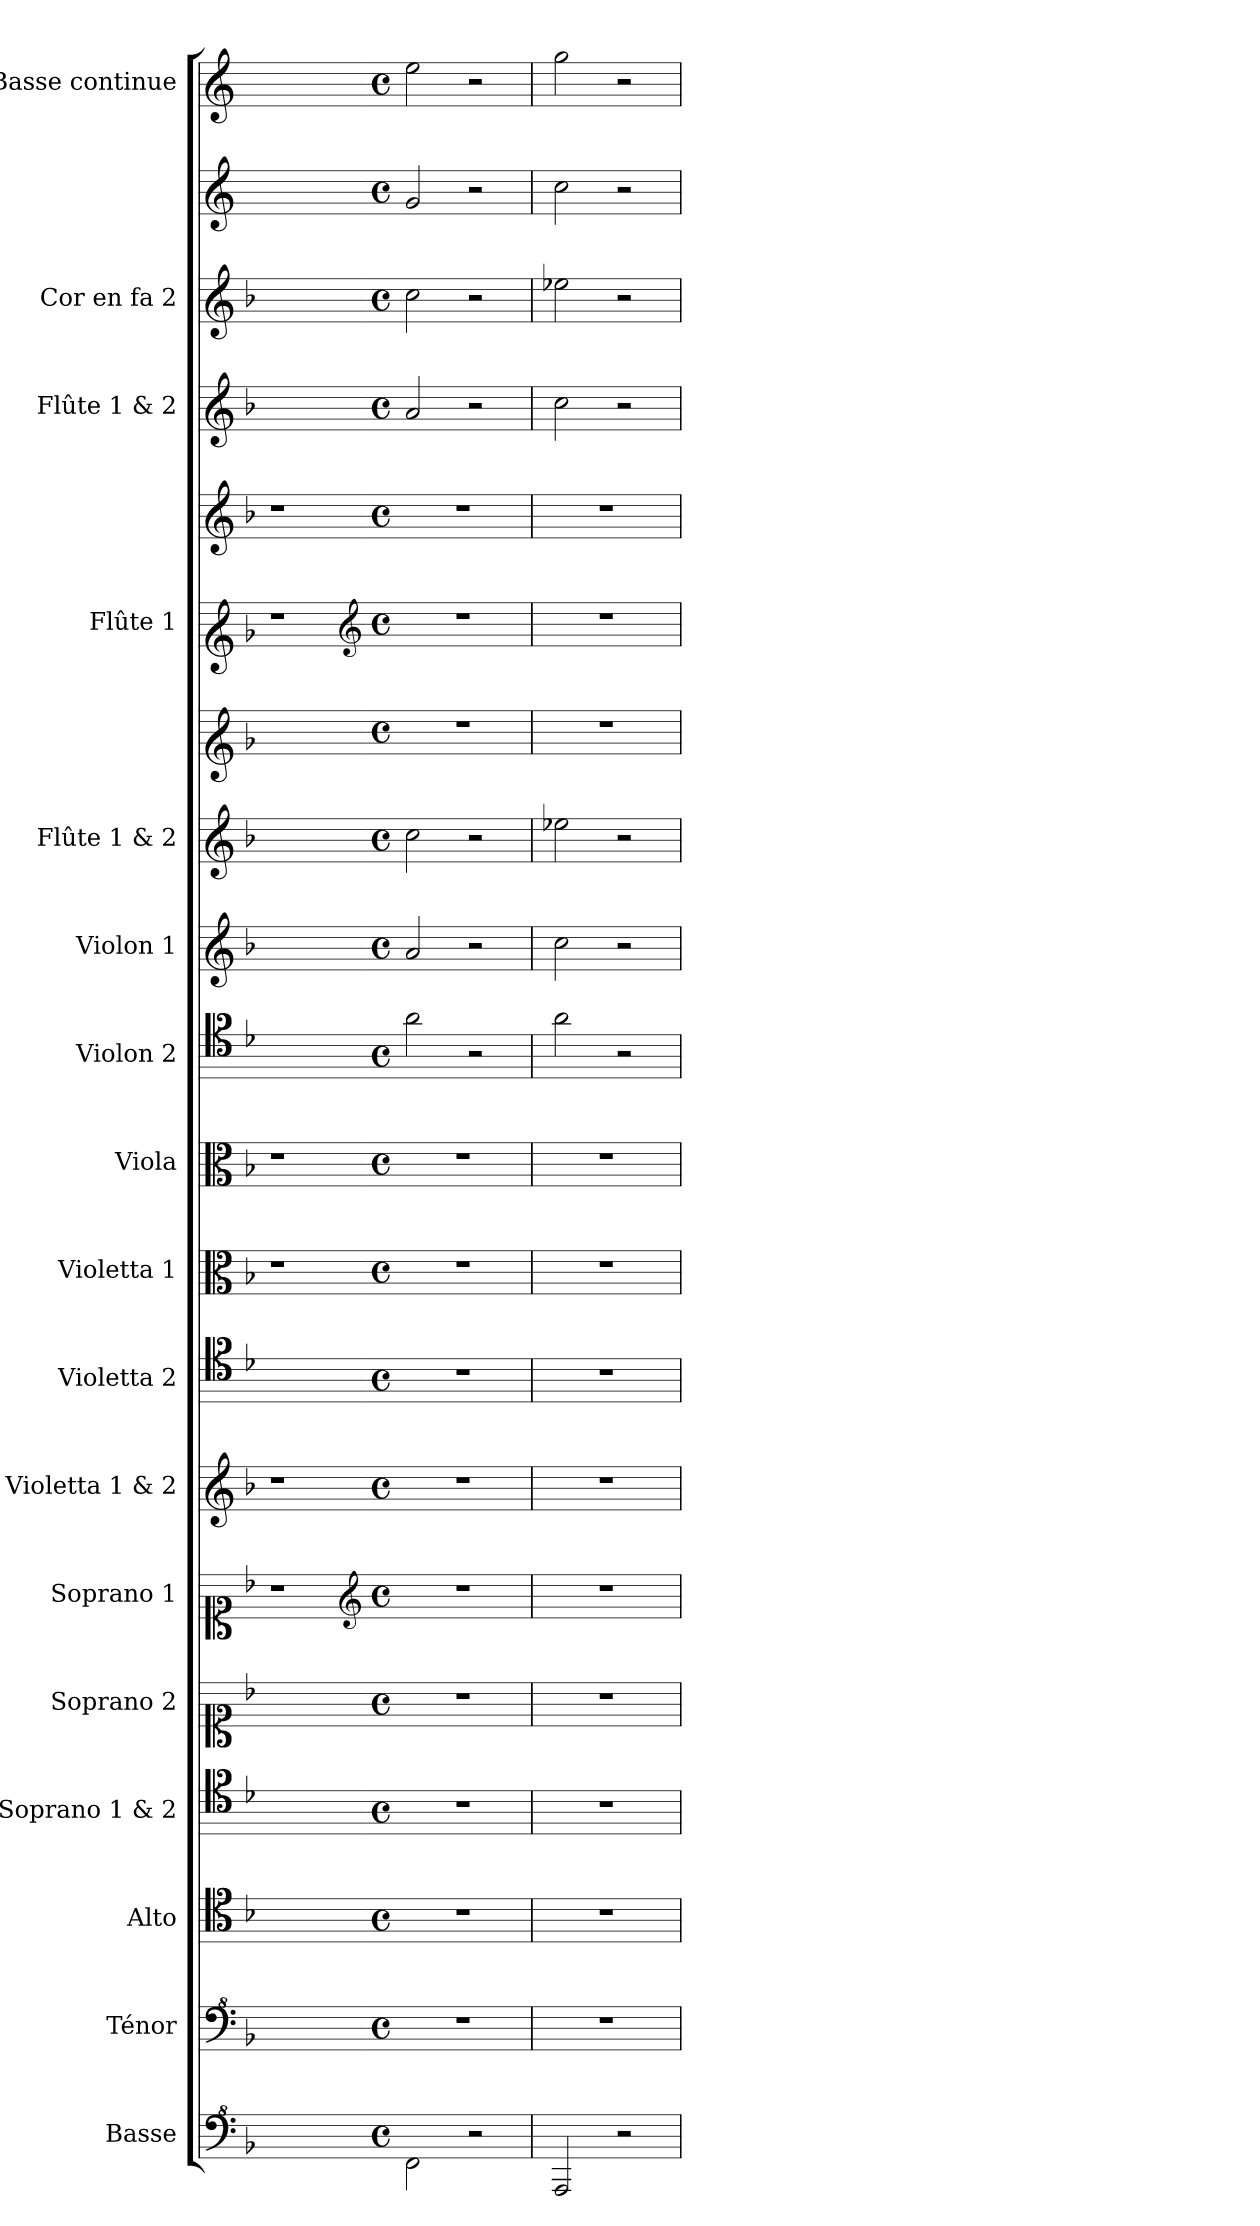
**kern	**kern	**kern	**kern	**kern	**kern	**kern	**kern	**kern	**kern	**kern	**kern	**kern	**kern	**kern	**kern	**kern	**kern	**kern	**kern
*part17	*part16	*part15	*part14	*part13	*part12	*part11	*part10	*part9	*part8	*part7	*part6	*part5	*part5	*part4	*part4	*part3	*part2	*part2	*part1
*staff20	*staff19	*staff18	*staff17	*staff16	*staff15	*staff14	*staff13	*staff12	*staff11	*staff10	*staff9	*staff8	*staff7	*staff6	*staff5	*staff4	*staff3	*staff2	*staff1
*I"Basse	*I"Ténor	*I"Alto	*I"Soprano 1 & 2	*I"Soprano 2	*I"Soprano 1	*I"Violetta 1 & 2	*I"Violetta 2	*I"Violetta 1	*I"Viola	*I"Violon 2	*I"Violon 1	*I"Flûte 1 & 2	*	*I"Flûte 1	*	*I"Flûte 1 & 2	*I"Cor en fa 2	*	*I"Basse continue
*I'Bas	*I'T	*I'A	*I'Pno	*I'S 2	*I'S 1	*	*I'Vta 2	*I'Vta 1	*I'Vla	*I'Vln 2	*I'Vln 1	*I'Vln 1	*	*I'Fl 1	*	*	*I'Cor 2	*	*I'BC
*clefF^4	*clefF^4	*clefC4	*clefC5	*clefC1	*clefC1	*clefG2	*clefC5	*clefC3	*clefC3	*clefC5	*clefG2	*clefG2	*clefG1	*clefG1	*clefG2	*clefG2	*clefG2	*clefG2	*clefG2
*ITrd7c12	*	*	*	*	*	*	*	*	*	*	*	*	*	*	*	*	*	*ITrd4c7	*ITrd4c7
*k[b-]	*k[b-]	*k[b-]	*k[b-]	*k[b-]	*k[b-]	*k[b-]	*k[b-]	*k[b-]	*k[b-]	*k[b-]	*k[b-]	*k[b-]	*k[b-]	*k[b-]	*k[b-]	*k[b-]	*k[b-]	*k[b-]	*k[b-]
*F:	*F:	*F:	*F:	*F:	*F:	*F:	*F:	*F:	*F:	*F:	*F:	*F:	*F:	*F:	*F:	*F:	*F:	*F:	*F:
=	=	=	=	=	=	=	=	=	=	=	=	=	=	=	=	=	=	=	=
1ryy	1ryy	1ryy	1ryy	1ryy	1r	1r	1ryy	1r	1r	1ryy	1ryy	1ryy	1ryy	1r	1r	1ryy	1ryy	1ryy	1ryy
*	*	*	*	*	*clefG2	*	*	*	*	*	*	*	*	*clefG2	*	*	*	*	*
=1-	=1-	=1-	=1-	=1-	=1-	=1-	=1-	=1-	=1-	=1-	=1-	=1-	=1-	=1-	=1-	=1-	=1-	=1-	=1-
*k[]	*k[]	*k[]	*k[]	*k[]	*k[]	*k[]	*k[]	*k[]	*k[]	*k[]	*k[]	*k[]	*k[]	*k[]	*k[]	*k[]	*k[]	*k[b-]	*k[b-]
*C:	*C:	*C:	*C:	*C:	*C:	*C:	*C:	*C:	*C:	*C:	*C:	*C:	*C:	*C:	*C:	*C:	*C:	*F:	*F:
*M4/4	*M4/4	*M4/4	*M4/4	*M4/4	*M4/4	*M4/4	*M4/4	*M4/4	*M4/4	*M4/4	*M4/4	*M4/4	*M4/4	*M4/4	*M4/4	*M4/4	*M4/4	*M4/4	*M4/4
*met(c)	*met(c)	*met(c)	*met(c)	*met(c)	*met(c)	*met(c)	*met(c)	*met(c)	*met(c)	*met(c)	*met(c)	*met(c)	*met(c)	*met(c)	*met(c)	*met(c)	*met(c)	*met(c)	*met(c)
2FF\	1r	1r	1r	1r	1r	1r	1r	1r	1r	2f\	2a/	2cc\	1r	1r	1r	2a/	2cc\	2c/	2a\
2r	.	.	.	.	.	.	.	.	.	2r	2r	2r	.	.	.	2r	2r	2r	2r
=2	=2	=2	=2	=2	=2	=2	=2	=2	=2	=2	=2	=2	=2	=2	=2	=2	=2	=2	=2
2AAA/	1r	1r	1r	1r	1r	1r	1r	1r	1r	2f\	2cc\	2ee-X\	1r	1r	1r	2cc\	2ee-X\	2f\	2cc\
2r	.	.	.	.	.	.	.	.	.	2r	2r	2r	.	.	.	2r	2r	2r	2r
=	=	=	=	=	=	=	=	=	=	=	=	=	=	=	=	=	=	=	=
*-	*-	*-	*-	*-	*-	*-	*-	*-	*-	*-	*-	*-	*-	*-	*-	*-	*-	*-	*-
